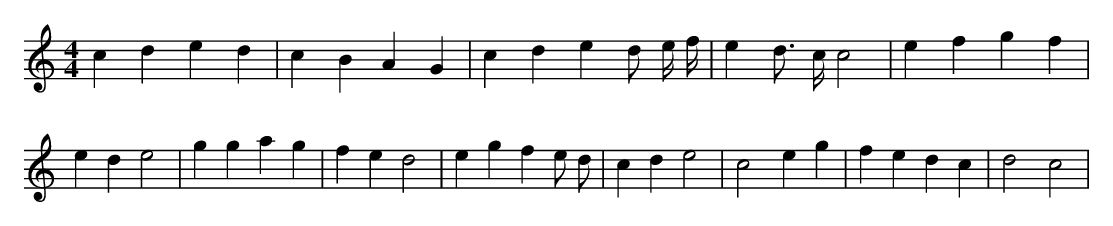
X:1
M:4/4
L:1/8
K:C
c2 d2 e2 d2 | c2 B2 A2 G2 | c2 d2 e2 d e/2 f/2 | e2 d3/2 c/2 c4 | e2 f2 g2 f2 | e2 d2 e4 | g2 g2 a2 g2 | f2 e2 d4 | e2 g2 f2 e d | c2 d2 e4 | c4 e2 g2 | f2 e2 d2 c2 | d4 c4 |
